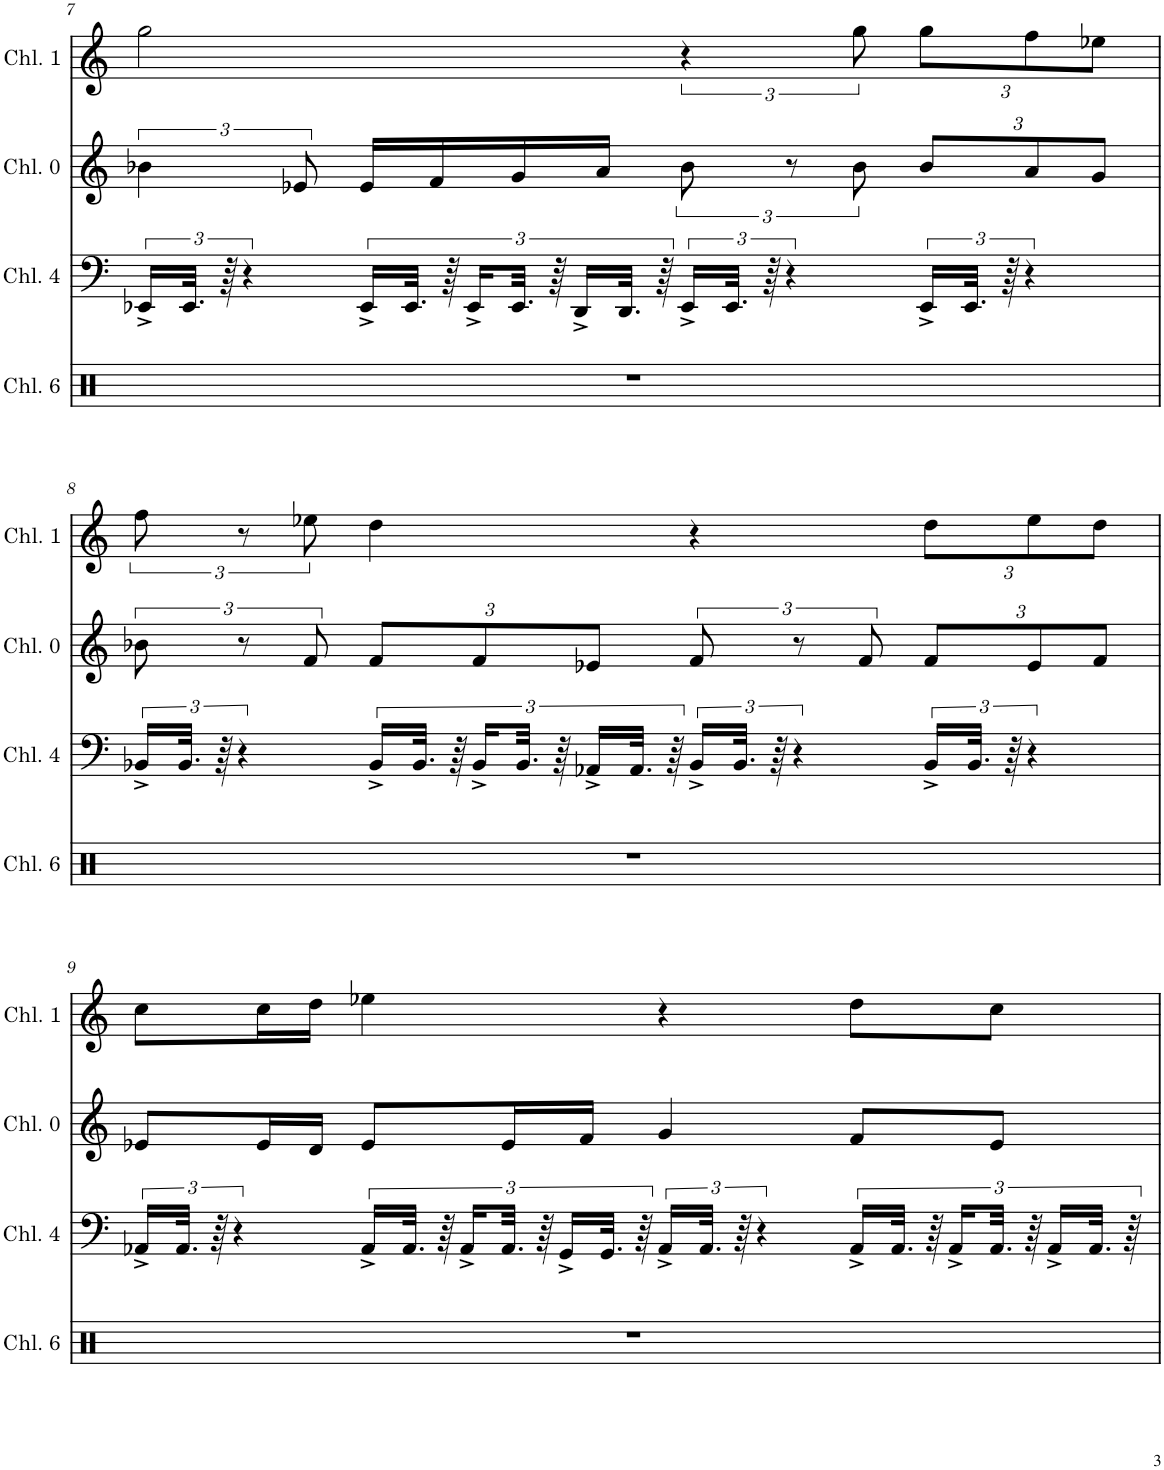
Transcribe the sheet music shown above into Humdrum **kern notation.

**kern	**kern	**kern	**kern
*part4	*part3	*part2	*part1
*staff4	*staff3	*staff2	*staff1
*I"Channel 6	*I"Channel 4	*I"Channel 0	*I"Channel 1
*I'Chl. 6	*I'Chl. 4	*I'Chl. 0	*I'Chl. 1
!!LO:PB:g=z
*clefX	*clefF4	*clefG2	*clefG2
*k[]	*k[]	*k[]	*k[]
*M4/4	*M4/4	*M4/4	*M4/4
*met(c)	*met(c)	*met(c)	*met(c)
=7	=7	=7	=7
1r	24EE-X^/LL	6b-X\	2gg\
.	48.EE-/JJk	.	.
.	96r	.	.
.	6r	.	.
.	.	12e-X/	.
.	24EE-^/LL	16e-/LL	.
.	48.EE-/JJk	.	.
.	.	16f/	.
.	96r	.	.
.	24EE-^/LL	.	.
.	48.EE-/JJk	16g/	.
.	96r	.	.
.	24DD^/LL	.	.
.	.	16a/JJ	.
.	48.DD/JJk	.	.
.	96r	.	.
.	24EE-^/LL	12b-\	6r
.	48.EE-/JJk	.	.
.	96r	.	.
.	6r	12r	.
.	.	12b-\	12gg\
*	*	*Xbrackettup	*Xbrackettup
.	24EE-^/LL	12b-/L	12gg\L
.	48.EE-/JJk	.	.
.	96r	.	.
.	6r	12a/	12ff\
.	.	12g/J	12ee-X\J
!!LO:LB:g=z
=8	=8	=8	=8
*	*	*brackettup	*brackettup
1r	24BB-X^/LL	12b-X\	12ff\
.	48.BB-/JJk	.	.
.	96r	.	.
.	6r	12r	12r
.	.	12f/	12ee-X\
*	*	*Xbrackettup	*
.	24BB-^/LL	12f/L	4dd\
.	48.BB-/JJk	.	.
.	96r	.	.
.	24BB-^/LL	12f/	.
.	48.BB-/JJk	.	.
.	96r	.	.
.	24AA-X^/LL	12e-X/J	.
.	48.AA-/JJk	.	.
.	96r	.	.
*	*	*brackettup	*
.	24BB-^/LL	12f/	4r
.	48.BB-/JJk	.	.
.	96r	.	.
.	6r	12r	.
.	.	12f/	.
*	*	*Xbrackettup	*Xbrackettup
.	24BB-^/LL	12f/L	12dd\L
.	48.BB-/JJk	.	.
.	96r	.	.
.	6r	12e-/	12ee-\
.	.	12f/J	12dd\J
!!LO:LB:g=z
=9	=9	=9	=9
1r	24AA-X^/LL	8e-X/L	8cc\L
.	48.AA-/JJk	.	.
.	96r	.	.
.	6r	.	.
.	.	16e-/L	16cc\L
.	.	16d/JJ	16dd\JJ
.	24AA-^/LL	8e-/L	4ee-X\
.	48.AA-/JJk	.	.
.	96r	.	.
.	24AA-^/LL	.	.
.	48.AA-/JJk	16e-/L	.
.	96r	.	.
.	24GG^/LL	.	.
.	.	16f/JJ	.
.	48.GG/JJk	.	.
.	96r	.	.
.	24AA-^/LL	4g/	4r
.	48.AA-/JJk	.	.
.	96r	.	.
.	6r	.	.
.	24AA-^/LL	8f/L	8dd\L
.	48.AA-/JJk	.	.
.	96r	.	.
.	24AA-^/LL	.	.
.	48.AA-/JJk	8e-/J	8cc\J
.	96r	.	.
.	24AA-^/LL	.	.
.	48.AA-/JJk	.	.
.	96r	.	.
=	=	=	=
*-	*-	*-	*-
